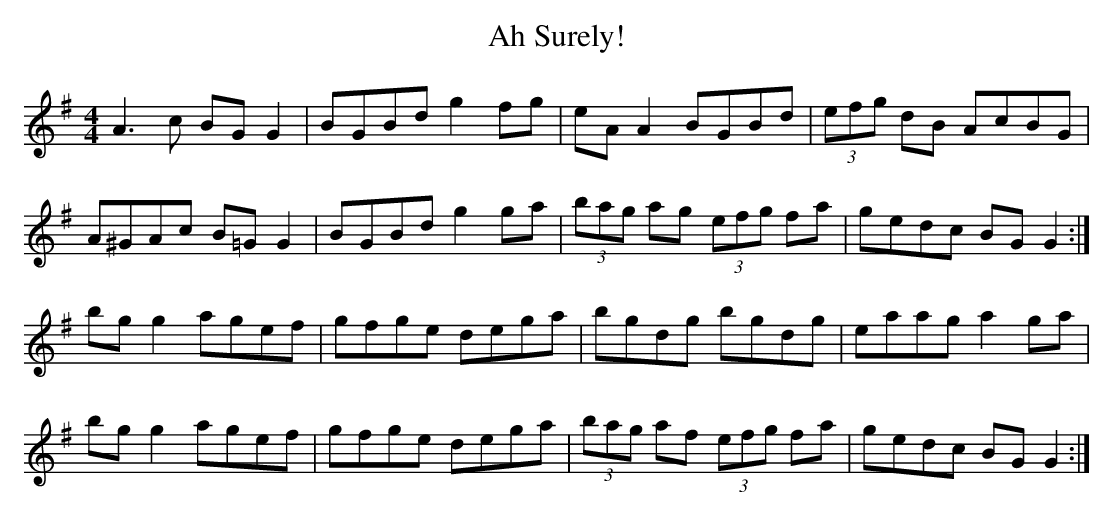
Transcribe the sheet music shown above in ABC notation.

X:1
T: Ah Surely!
L: 1/8
M: 4/4
K: G
A3 c BG G2 | BGBd g2 fg | eA A2 BGBd | (3efg dB AcBG |
A^GAc B=G G2 | BGBd g2 ga | (3bag ag (3efg fa |\
gedc BG G2 :|
bg g2 agef | gfge dega | bgdg bgdg | eaag a2 ga |
bg g2 agef | gfge dega | (3bag af (3efg fa |\
gedc BG G2 :|
